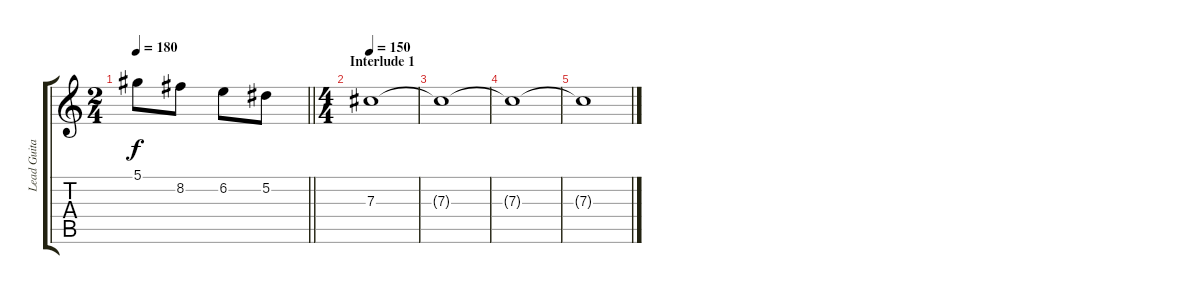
\track ("Lead Guitar" "Lead Guita") {instrument distortionguitar}
\staff {score tabs}
\tuning (Eb4 Bb3 Gb3 Db3 Ab2 Db2) {hide}
\ts (2 4)
\tempo 180
\clef g2
\barLineRight lightlight
\ks c
5.1.8{dy f} 8.2.8 6.2.8 5.2.8 |
\ts (4 4)
\section ("" "Interlude 1")
\tempo 150
7.3.1 |
7.3{t}.1 |
7.3{t}.1 |
7.3{t}.1
